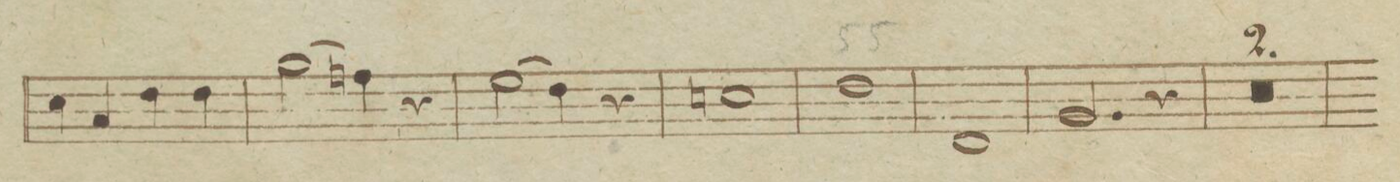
**kern	**dynam
*I"Fagotto Secondo.	*
*clefF4	*
*k[b-e-a-]	*
*met(c)	*
*M4/4	*
4E-\	.
4C/	.
4F\	.
4F\	.
=52	=52
(2B-\	.
4An\)	.
4r	.
=53	=53
(2G\	.
4F\)	.
4r	.
=54	=54
1En	.
=55	=55
1F	.
=56	=56
1FF	.
=57	=57
2.BB-/	.
4r	.
=58	=58
0r	.
=59	=59
=60	=60
*-	*-
